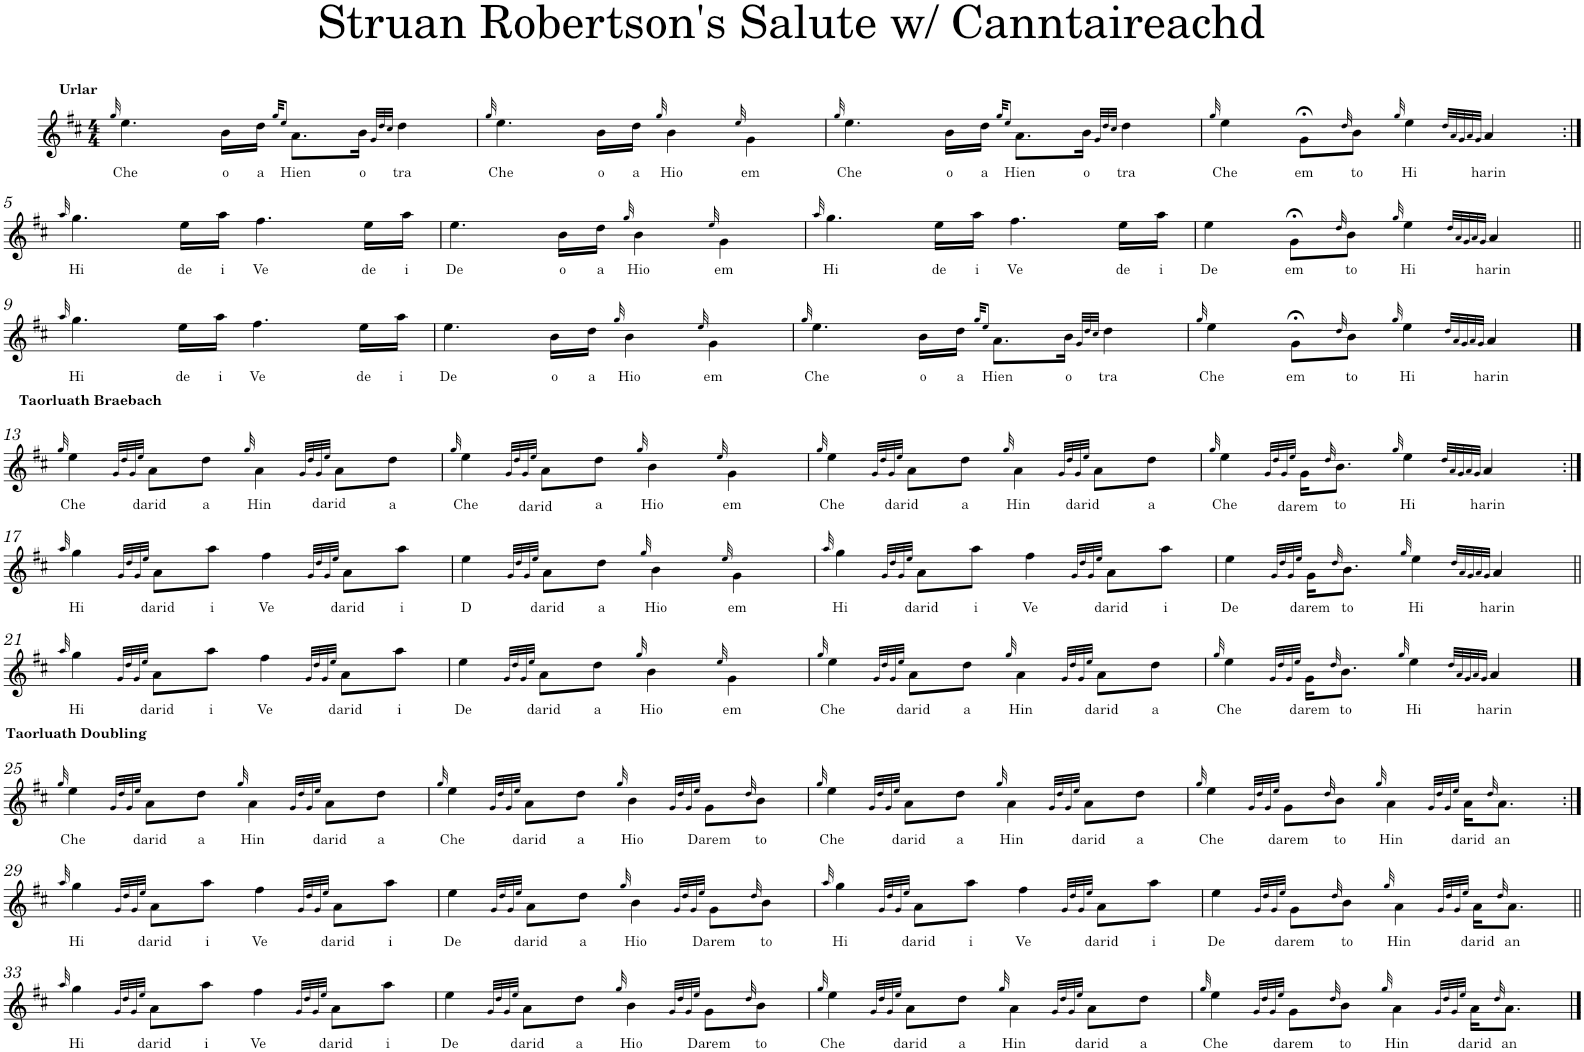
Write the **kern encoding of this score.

**kern	**text
*part1	*part1
*staff1	*staff1
*I"Piano	*
*I'Pno	*
*clefG2	*
*k[f#c#]	*
*M4/4	*
=1	=1
32qgg/	.
!LO:TX:a:B:t=Urlar	!
!	!LO:LY:b
4.ee\	Che
!	!LO:LY:b
16b\LL	o
!	!LO:LY:b
16dd\JJ	a
32qgg/KKL	.
8qee/J	.
!	!LO:LY:b
8.a\L	Hien
!	!LO:LY:b
16b\Jk	o
32qg/LLL	.
32qdd/	.
32qcc#/JJJ	.
!	!LO:LY:b
4dd\	tra
=2	=2
32qgg/	.
!	!LO:LY:b
4.ee\	Che
!	!LO:LY:b
16b\LL	o
!	!LO:LY:b
16dd\JJ	a
32qgg/	.
!	!LO:LY:b
4b\	Hio
32qee/	.
!	!LO:LY:b
4g\	em
=3	=3
32qgg/	.
!	!LO:LY:b
4.ee\	Che
!	!LO:LY:b
16b\LL	o
!	!LO:LY:b
16dd\JJ	a
32qgg/KKL	.
8qee/J	.
!	!LO:LY:b
8.a\L	Hien
!	!LO:LY:b
16b\Jk	o
32qg/LLL	.
32qdd/	.
32qcc#/JJJ	.
!	!LO:LY:b
4dd\	tra
=4	=4
32qgg/	.
!	!LO:LY:b
4ee\	Che
!	!LO:LY:b
8g;<\L	em
32qdd/	.
!	!LO:LY:b
8b\J	to
32qgg/	.
!	!LO:LY:b
4ee\	Hi
32qdd/LLL	.
32qa/	.
32qg/	.
32qa/	.
32qg/JJJ	.
!	!LO:LY:b
4a/	harin
!!LO:LB:g=z
=5:|!	=5:|!
32qaa/	.
!	!LO:LY:b
4.gg\	Hi
!	!LO:LY:b
16ee\LL	de
!	!LO:LY:b
16aa\JJ	i
!	!LO:LY:b
4.ff#\	Ve
!	!LO:LY:b
16ee\LL	de
!	!LO:LY:b
16aa\JJ	i
=6	=6
!	!LO:LY:b
4.ee\	De
!	!LO:LY:b
16b\LL	o
!	!LO:LY:b
16dd\JJ	a
32qgg/	.
!	!LO:LY:b
4b\	Hio
32qee/	.
!	!LO:LY:b
4g\	em
=7	=7
32qaa/	.
!	!LO:LY:b
4.gg\	Hi
!	!LO:LY:b
16ee\LL	de
!	!LO:LY:b
16aa\JJ	i
!	!LO:LY:b
4.ff#\	Ve
!	!LO:LY:b
16ee\LL	de
!	!LO:LY:b
16aa\JJ	i
=8	=8
!	!LO:LY:b
4ee\	De
!	!LO:LY:b
8g;<\L	em
32qdd/	.
!	!LO:LY:b
8b\J	to
32qgg/	.
!	!LO:LY:b
4ee\	Hi
32qdd/LLL	.
32qa/	.
32qg/	.
32qa/	.
32qg/JJJ	.
!	!LO:LY:b
4a/	harin
!!LO:LB:g=z
=9||	=9||
32qaa/	.
!	!LO:LY:b
4.gg\	Hi
!	!LO:LY:b
16ee\LL	de
!	!LO:LY:b
16aa\JJ	i
!	!LO:LY:b
4.ff#\	Ve
!	!LO:LY:b
16ee\LL	de
!	!LO:LY:b
16aa\JJ	i
=10	=10
!	!LO:LY:b
4.ee\	De
!	!LO:LY:b
16b\LL	o
!	!LO:LY:b
16dd\JJ	a
32qgg/	.
!	!LO:LY:b
4b\	Hio
32qee/	.
!	!LO:LY:b
4g\	em
=11	=11
32qgg/	.
!	!LO:LY:b
4.ee\	Che
!	!LO:LY:b
16b\LL	o
!	!LO:LY:b
16dd\JJ	a
32qgg/KKL	.
8qee/J	.
!	!LO:LY:b
8.a\L	Hien
!	!LO:LY:b
16b\Jk	o
32qg/LLL	.
32qdd/	.
32qcc#/JJJ	.
!	!LO:LY:b
4dd\	tra
=12	=12
32qgg/	.
!	!LO:LY:b
4ee\	Che
!	!LO:LY:b
8g;<\L	em
32qdd/	.
!	!LO:LY:b
8b\J	to
32qgg/	.
!	!LO:LY:b
4ee\	Hi
32qdd/LLL	.
32qa/	.
32qg/	.
32qa/	.
32qg/JJJ	.
!	!LO:LY:b
4a/	harin
!!LO:LB:g=z
==13	==13
32qgg/	.
!LO:TX:a:B:t=Taorluath Braebach	!
!	!LO:LY:b
4ee\	Che
32qg/LLL	.
32qdd/	.
32qg/	.
32qee/JJJ	.
!	!LO:LY:b
8a\L	darid
!	!LO:LY:b
8dd\J	a
32qgg/	.
!	!LO:LY:b
4a\	Hin
32qg/LLL	.
32qdd/	.
32qg/	.
32qee/JJJ	.
!	!LO:LY:b
8a\L	darid
!	!LO:LY:b
8dd\J	a
=14	=14
32qgg/	.
!	!LO:LY:b
4ee\	Che
32qg/LLL	.
32qdd/	.
32qg/	.
32qee/JJJ	.
!	!LO:LY:b
8a\L	darid
!	!LO:LY:b
8dd\J	a
32qgg/	.
!	!LO:LY:b
4b\	Hio
32qee/	.
!	!LO:LY:b
4g\	em
=15	=15
32qgg/	.
!	!LO:LY:b
4ee\	Che
32qg/LLL	.
32qdd/	.
32qg/	.
32qee/JJJ	.
!	!LO:LY:b
8a\L	darid
!	!LO:LY:b
8dd\J	a
32qgg/	.
!	!LO:LY:b
4a\	Hin
32qg/LLL	.
32qdd/	.
32qg/	.
32qee/JJJ	.
!	!LO:LY:b
8a\L	darid
!	!LO:LY:b
8dd\J	a
=16	=16
32qgg/	.
!	!LO:LY:b
4ee\	Che
32qg/LLL	.
32qdd/	.
32qg/	.
32qee/JJJ	.
!	!LO:LY:b
16g\KL	darem
32qdd/	.
!	!LO:LY:b
8.b\J	to
32qgg/	.
!	!LO:LY:b
4ee\	Hi
32qdd/LLL	.
32qa/	.
32qg/	.
32qa/	.
32qg/JJJ	.
!	!LO:LY:b
4a/	harin
!!LO:LB:g=z
=17:|!	=17:|!
32qaa/	.
!	!LO:LY:b
4gg\	Hi
32qg/LLL	.
32qdd/	.
32qg/	.
32qee/JJJ	.
!	!LO:LY:b
8a\L	darid
!	!LO:LY:b
8aa\J	i
!	!LO:LY:b
4ff#\	Ve
32qg/LLL	.
32qdd/	.
32qg/	.
32qee/JJJ	.
!	!LO:LY:b
8a\L	darid
!	!LO:LY:b
8aa\J	i
=18	=18
!	!LO:LY:b
4ee\	D
32qg/LLL	.
32qdd/	.
32qg/	.
32qee/JJJ	.
!	!LO:LY:b
8a\L	darid
!	!LO:LY:b
8dd\J	a
32qgg/	.
!	!LO:LY:b
4b\	Hio
32qee/	.
!	!LO:LY:b
4g\	em
=19	=19
32qaa/	.
!	!LO:LY:b
4gg\	Hi
32qg/LLL	.
32qdd/	.
32qg/	.
32qee/JJJ	.
!	!LO:LY:b
8a\L	darid
!	!LO:LY:b
8aa\J	i
!	!LO:LY:b
4ff#\	Ve
32qg/LLL	.
32qdd/	.
32qg/	.
32qee/JJJ	.
!	!LO:LY:b
8a\L	darid
!	!LO:LY:b
8aa\J	i
=20	=20
!	!LO:LY:b
4ee\	De
32qg/LLL	.
32qdd/	.
32qg/	.
32qee/JJJ	.
!	!LO:LY:b
16g\KL	darem
32qdd/	.
!	!LO:LY:b
8.b\J	to
32qgg/	.
!	!LO:LY:b
4ee\	Hi
32qdd/LLL	.
32qa/	.
32qg/	.
32qa/	.
32qg/JJJ	.
!	!LO:LY:b
4a/	harin
!!LO:LB:g=z
=21||	=21||
32qaa/	.
!	!LO:LY:b
4gg\	Hi
32qg/LLL	.
32qdd/	.
32qg/	.
32qee/JJJ	.
!	!LO:LY:b
8a\L	darid
!	!LO:LY:b
8aa\J	i
!	!LO:LY:b
4ff#\	Ve
32qg/LLL	.
32qdd/	.
32qg/	.
32qee/JJJ	.
!	!LO:LY:b
8a\L	darid
!	!LO:LY:b
8aa\J	i
=22	=22
!	!LO:LY:b
4ee\	De
32qg/LLL	.
32qdd/	.
32qg/	.
32qee/JJJ	.
!	!LO:LY:b
8a\L	darid
!	!LO:LY:b
8dd\J	a
32qgg/	.
!	!LO:LY:b
4b\	Hio
32qee/	.
!	!LO:LY:b
4g\	em
=23	=23
32qgg/	.
!	!LO:LY:b
4ee\	Che
32qg/LLL	.
32qdd/	.
32qg/	.
32qee/JJJ	.
!	!LO:LY:b
8a\L	darid
!	!LO:LY:b
8dd\J	a
32qgg/	.
!	!LO:LY:b
4a\	Hin
32qg/LLL	.
32qdd/	.
32qg/	.
32qee/JJJ	.
!	!LO:LY:b
8a\L	darid
!	!LO:LY:b
8dd\J	a
=24	=24
32qgg/	.
!	!LO:LY:b
4ee\	Che
32qg/LLL	.
32qdd/	.
32qg/	.
32qee/JJJ	.
!	!LO:LY:b
16g\KL	darem
32qdd/	.
!	!LO:LY:b
8.b\J	to
32qgg/	.
!	!LO:LY:b
4ee\	Hi
32qdd/LLL	.
32qa/	.
32qg/	.
32qa/	.
32qg/JJJ	.
!	!LO:LY:b
4a/	harin
!!LO:LB:g=z
==25	==25
32qgg/	.
!LO:TX:a:B:t=Taorluath Doubling	!
!	!LO:LY:b
4ee\	Che
32qg/LLL	.
32qdd/	.
32qg/	.
32qee/JJJ	.
!	!LO:LY:b
8a\L	darid
!	!LO:LY:b
8dd\J	a
32qgg/	.
!	!LO:LY:b
4a\	Hin
32qg/LLL	.
32qdd/	.
32qg/	.
32qee/JJJ	.
!	!LO:LY:b
8a\L	darid
!	!LO:LY:b
8dd\J	a
=26	=26
32qgg/	.
!	!LO:LY:b
4ee\	Che
32qg/LLL	.
32qdd/	.
32qg/	.
32qee/JJJ	.
!	!LO:LY:b
8a\L	darid
!	!LO:LY:b
8dd\J	a
32qgg/	.
!	!LO:LY:b
4b\	Hio
32qg/LLL	.
32qdd/	.
32qg/	.
32qee/JJJ	.
!	!LO:LY:b
8g\L	Darem
32qdd/	.
!	!LO:LY:b
8b\J	to
=27	=27
32qgg/	.
!	!LO:LY:b
4ee\	Che
32qg/LLL	.
32qdd/	.
32qg/	.
32qee/JJJ	.
!	!LO:LY:b
8a\L	darid
!	!LO:LY:b
8dd\J	a
32qgg/	.
!	!LO:LY:b
4a\	Hin
32qg/LLL	.
32qdd/	.
32qg/	.
32qee/JJJ	.
!	!LO:LY:b
8a\L	darid
!	!LO:LY:b
8dd\J	a
=28	=28
32qgg/	.
!	!LO:LY:b
4ee\	Che
32qg/LLL	.
32qdd/	.
32qg/	.
32qee/JJJ	.
!	!LO:LY:b
8g\L	darem
32qdd/	.
!	!LO:LY:b
8b\J	to
32qgg/	.
!	!LO:LY:b
4a\	Hin
32qg/LLL	.
32qdd/	.
32qg/	.
32qee/JJJ	.
!	!LO:LY:b
16a\KL	darid
32qdd/	.
!	!LO:LY:b
8.a\J	an
!!LO:LB:g=z
=29:|!	=29:|!
32qaa/	.
!	!LO:LY:b
4gg\	Hi
32qg/LLL	.
32qdd/	.
32qg/	.
32qee/JJJ	.
!	!LO:LY:b
8a\L	darid
!	!LO:LY:b
8aa\J	i
!	!LO:LY:b
4ff#\	Ve
32qg/LLL	.
32qdd/	.
32qg/	.
32qee/JJJ	.
!	!LO:LY:b
8a\L	darid
!	!LO:LY:b
8aa\J	i
=30	=30
!	!LO:LY:b
4ee\	De
32qg/LLL	.
32qdd/	.
32qg/	.
32qee/JJJ	.
!	!LO:LY:b
8a\L	darid
!	!LO:LY:b
8dd\J	a
32qgg/	.
!	!LO:LY:b
4b\	Hio
32qg/LLL	.
32qdd/	.
32qg/	.
32qee/JJJ	.
!	!LO:LY:b
8g\L	Darem
32qdd/	.
!	!LO:LY:b
8b\J	to
=31	=31
32qaa/	.
!	!LO:LY:b
4gg\	Hi
32qg/LLL	.
32qdd/	.
32qg/	.
32qee/JJJ	.
!	!LO:LY:b
8a\L	darid
!	!LO:LY:b
8aa\J	i
!	!LO:LY:b
4ff#\	Ve
32qg/LLL	.
32qdd/	.
32qg/	.
32qee/JJJ	.
!	!LO:LY:b
8a\L	darid
!	!LO:LY:b
8aa\J	i
=32	=32
!	!LO:LY:b
4ee\	De
32qg/LLL	.
32qdd/	.
32qg/	.
32qee/JJJ	.
!	!LO:LY:b
8g\L	darem
32qdd/	.
!	!LO:LY:b
8b\J	to
32qgg/	.
!	!LO:LY:b
4a\	Hin
32qg/LLL	.
32qdd/	.
32qg/	.
32qee/JJJ	.
!	!LO:LY:b
16a\KL	darid
32qdd/	.
!	!LO:LY:b
8.a\J	an
!!LO:LB:g=z
=33||	=33||
32qaa/	.
!	!LO:LY:b
4gg\	Hi
32qg/LLL	.
32qdd/	.
32qg/	.
32qee/JJJ	.
!	!LO:LY:b
8a\L	darid
!	!LO:LY:b
8aa\J	i
!	!LO:LY:b
4ff#\	Ve
32qg/LLL	.
32qdd/	.
32qg/	.
32qee/JJJ	.
!	!LO:LY:b
8a\L	darid
!	!LO:LY:b
8aa\J	i
=34	=34
!	!LO:LY:b
4ee\	De
32qg/LLL	.
32qdd/	.
32qg/	.
32qee/JJJ	.
!	!LO:LY:b
8a\L	darid
!	!LO:LY:b
8dd\J	a
32qgg/	.
!	!LO:LY:b
4b\	Hio
32qg/LLL	.
32qdd/	.
32qg/	.
32qee/JJJ	.
!	!LO:LY:b
8g\L	Darem
32qdd/	.
!	!LO:LY:b
8b\J	to
=35	=35
32qgg/	.
!	!LO:LY:b
4ee\	Che
32qg/LLL	.
32qdd/	.
32qg/	.
32qee/JJJ	.
!	!LO:LY:b
8a\L	darid
!	!LO:LY:b
8dd\J	a
32qgg/	.
!	!LO:LY:b
4a\	Hin
32qg/LLL	.
32qdd/	.
32qg/	.
32qee/JJJ	.
!	!LO:LY:b
8a\L	darid
!	!LO:LY:b
8dd\J	a
=36	=36
32qgg/	.
!	!LO:LY:b
4ee\	Che
32qg/LLL	.
32qdd/	.
32qg/	.
32qee/JJJ	.
!	!LO:LY:b
8g\L	darem
32qdd/	.
!	!LO:LY:b
8b\J	to
32qgg/	.
!	!LO:LY:b
4a\	Hin
32qg/LLL	.
32qdd/	.
32qg/	.
32qee/JJJ	.
!	!LO:LY:b
16a\KL	darid
32qdd/	.
!	!LO:LY:b
8.a\J	an
==	==
*-	*-
